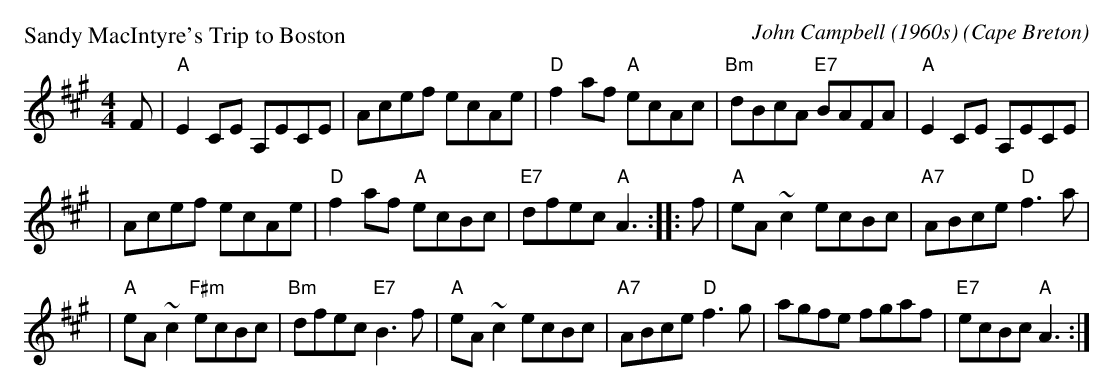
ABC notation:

X:1
P: Sandy MacIntyre's Trip to Boston
C: John Campbell (1960s)
O: Cape Breton
M: 4/4
L: 1/8
K: A
F \
| "A"E2CE A,ECE | Acef ecAe | "D"f2af "A"ecAc | "Bm"dBcA "E7"BAFA | "A"E2CE A,ECE |
| Acef ecAe | "D"f2af "A"ecBc | "E7"dfec "A"A3 :: f | "A"eA~c2 ecBc | "A7"ABce "D"f3a |
| "A"eA~c2 "F#m"ecBc | "Bm"dfec "E7"B3f | "A"eA~c2 ecBc | "A7"ABce "D"f3g | agfe fgaf | "E7"ecBc "A"A3 :|
